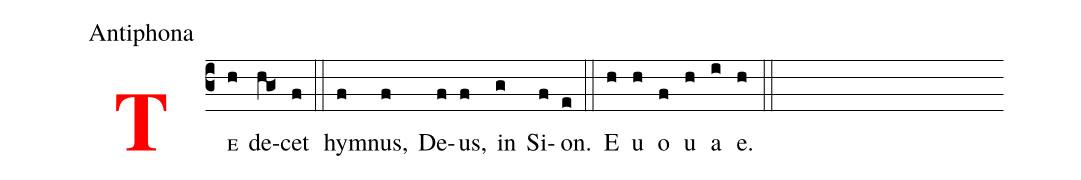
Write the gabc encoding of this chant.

office-part: Antiphona;
%%
<v>\bf\textcolor{red}{T}</v><v>\sc{e}</v>(c3h) de(hg<)cet(f) (::) hym(f)nus,(f) De(f)us,(f) in(g) Si(f)on.(e) (::) E(h) u(h) o(f) u(h) a(i) e.(h) (::)
